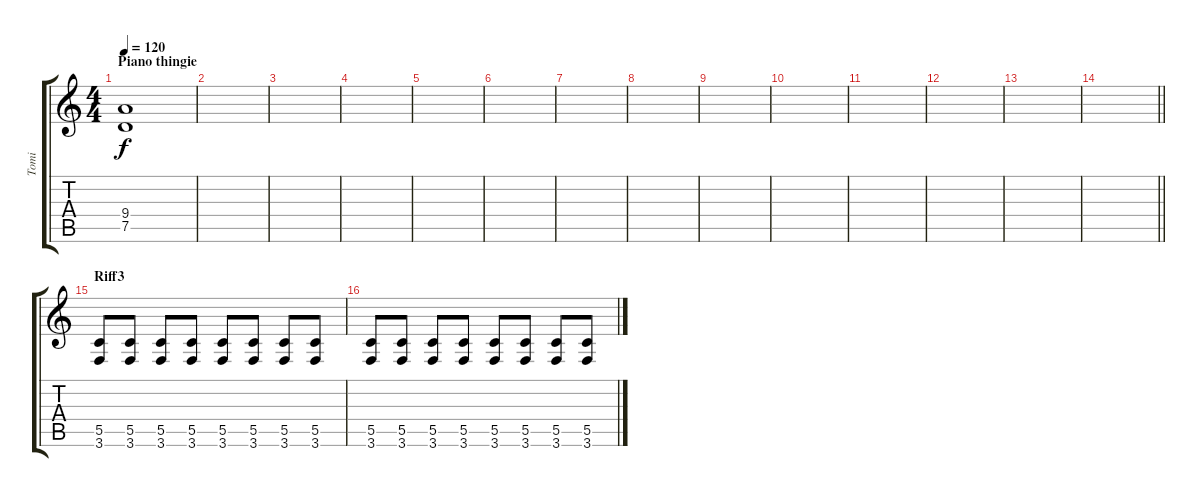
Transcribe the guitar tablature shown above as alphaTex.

\track ("Tomi" "Tomi") {instrument distortionguitar}
\staff {score tabs}
\tuning (D4 A3 F3 C3 G2 D2) {hide}
\ts (4 4)
\section ("" "Piano thingie")
\tempo 120
\clef g2
\ks c
(9.4{t} 7.5{t}).1{dy f} |
|
|
|
|
|
|
|
|
|
|
|
|
\barLineRight lightlight
|
\section ("" "Riff3")
(5.5 3.6).8 (5.5 3.6).8 (5.5 3.6).8 (5.5 3.6).8 (5.5 3.6).8 (5.5 3.6).8 (5.5 3.6).8 (5.5 3.6).8 |
(5.5 3.6).8 (5.5 3.6).8 (5.5 3.6).8 (5.5 3.6).8 (5.5 3.6).8 (5.5 3.6).8 (5.5 3.6).8 (5.5 3.6).8
